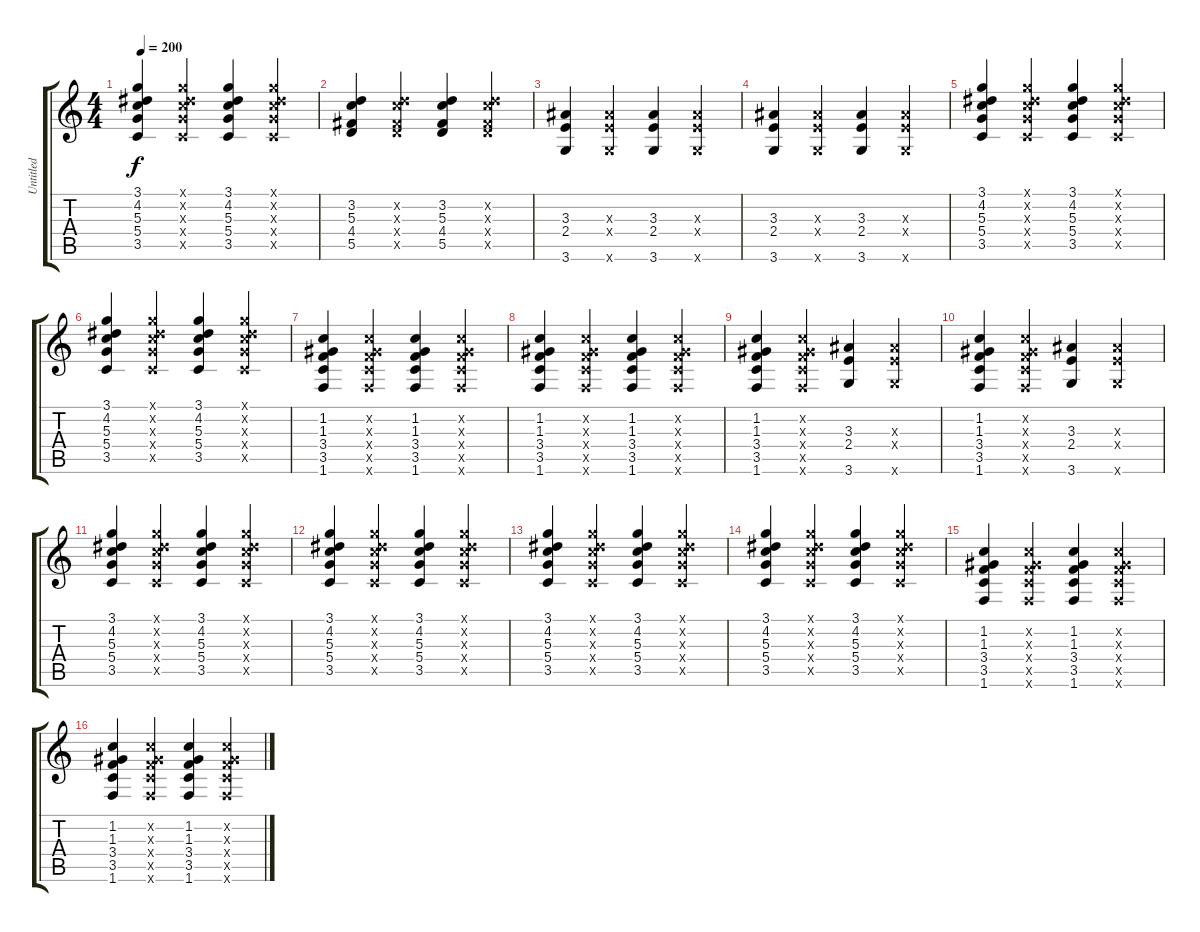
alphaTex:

\track ("Untitled" "Untitled") {instrument acousticguitarnylon}
\staff {score tabs}
\tuning (E4 B3 G3 D3 A2 E2) {hide}
\ts (4 4)
\tempo 200
\clef g2
\ks c
(3.1 4.2 5.3 5.4 3.5).4{dy f} (3.1{x} 4.2{x} 5.3{x} 5.4{x} 3.5{x}).4 (3.1 4.2 5.3 5.4 3.5).4 (3.1{x} 4.2{x} 5.3{x} 5.4{x} 3.5{x}).4 |
(3.2 5.3 4.4 5.5).4 (3.2{x} 5.3{x} 4.4{x} 5.5{x}).4 (3.2 5.3 4.4 5.5).4 (3.2{x} 5.3{x} 4.4{x} 5.5{x}).4 |
(3.3 2.4 3.6).4 (3.3{x} 2.4{x} 3.6{x}).4 (3.3 2.4 3.6).4 (3.3{x} 2.4{x} 3.6{x}).4 |
(3.3 2.4 3.6).4 (3.3{x} 2.4{x} 3.6{x}).4 (3.3 2.4 3.6).4 (3.3{x} 2.4{x} 3.6{x}).4 |
(3.1 4.2 5.3 5.4 3.5).4 (3.1{x} 4.2{x} 5.3{x} 5.4{x} 3.5{x}).4 (3.1 4.2 5.3 5.4 3.5).4 (3.1{x} 4.2{x} 5.3{x} 5.4{x} 3.5{x}).4 |
(3.1 4.2 5.3 5.4 3.5).4 (3.1{x} 4.2{x} 5.3{x} 5.4{x} 3.5{x}).4 (3.1 4.2 5.3 5.4 3.5).4 (3.1{x} 4.2{x} 5.3{x} 5.4{x} 3.5{x}).4 |
(1.2 1.3 3.4 3.5 1.6).4 (1.2{x} 1.3{x} 3.4{x} 3.5{x} 1.6{x}).4 (1.2 1.3 3.4 3.5 1.6).4 (1.2{x} 1.3{x} 3.4{x} 3.5{x} 1.6{x}).4 |
(1.2 1.3 3.4 3.5 1.6).4 (1.2{x} 1.3{x} 3.4{x} 3.5{x} 1.6{x}).4 (1.2 1.3 3.4 3.5 1.6).4 (1.2{x} 1.3{x} 3.4{x} 3.5{x} 1.6{x}).4 |
(1.2 1.3 3.4 3.5 1.6).4 (1.2{x} 1.3{x} 3.4{x} 3.5{x} 1.6{x}).4 (3.3 2.4 3.6).4 (3.3{x} 2.4{x} 3.6{x}).4 |
(1.2 1.3 3.4 3.5 1.6).4 (1.2{x} 1.3{x} 3.4{x} 3.5{x} 1.6{x}).4 (3.3 2.4 3.6).4 (3.3{x} 2.4{x} 3.6{x}).4 |
(3.1 4.2 5.3 5.4 3.5).4 (3.1{x} 4.2{x} 5.3{x} 5.4{x} 3.5{x}).4 (3.1 4.2 5.3 5.4 3.5).4 (3.1{x} 4.2{x} 5.3{x} 5.4{x} 3.5{x}).4 |
(3.1 4.2 5.3 5.4 3.5).4 (3.1{x} 4.2{x} 5.3{x} 5.4{x} 3.5{x}).4 (3.1 4.2 5.3 5.4 3.5).4 (3.1{x} 4.2{x} 5.3{x} 5.4{x} 3.5{x}).4 |
(3.1 4.2 5.3 5.4 3.5).4 (3.1{x} 4.2{x} 5.3{x} 5.4{x} 3.5{x}).4 (3.1 4.2 5.3 5.4 3.5).4 (3.1{x} 4.2{x} 5.3{x} 5.4{x} 3.5{x}).4 |
(3.1 4.2 5.3 5.4 3.5).4 (3.1{x} 4.2{x} 5.3{x} 5.4{x} 3.5{x}).4 (3.1 4.2 5.3 5.4 3.5).4 (3.1{x} 4.2{x} 5.3{x} 5.4{x} 3.5{x}).4 |
(1.2 1.3 3.4 3.5 1.6).4 (1.2{x} 1.3{x} 3.4{x} 3.5{x} 1.6{x}).4 (1.2 1.3 3.4 3.5 1.6).4 (1.2{x} 1.3{x} 3.4{x} 3.5{x} 1.6{x}).4 |
(1.2 1.3 3.4 3.5 1.6).4 (1.2{x} 1.3{x} 3.4{x} 3.5{x} 1.6{x}).4 (1.2 1.3 3.4 3.5 1.6).4 (1.2{x} 1.3{x} 3.4{x} 3.5{x} 1.6{x}).4
